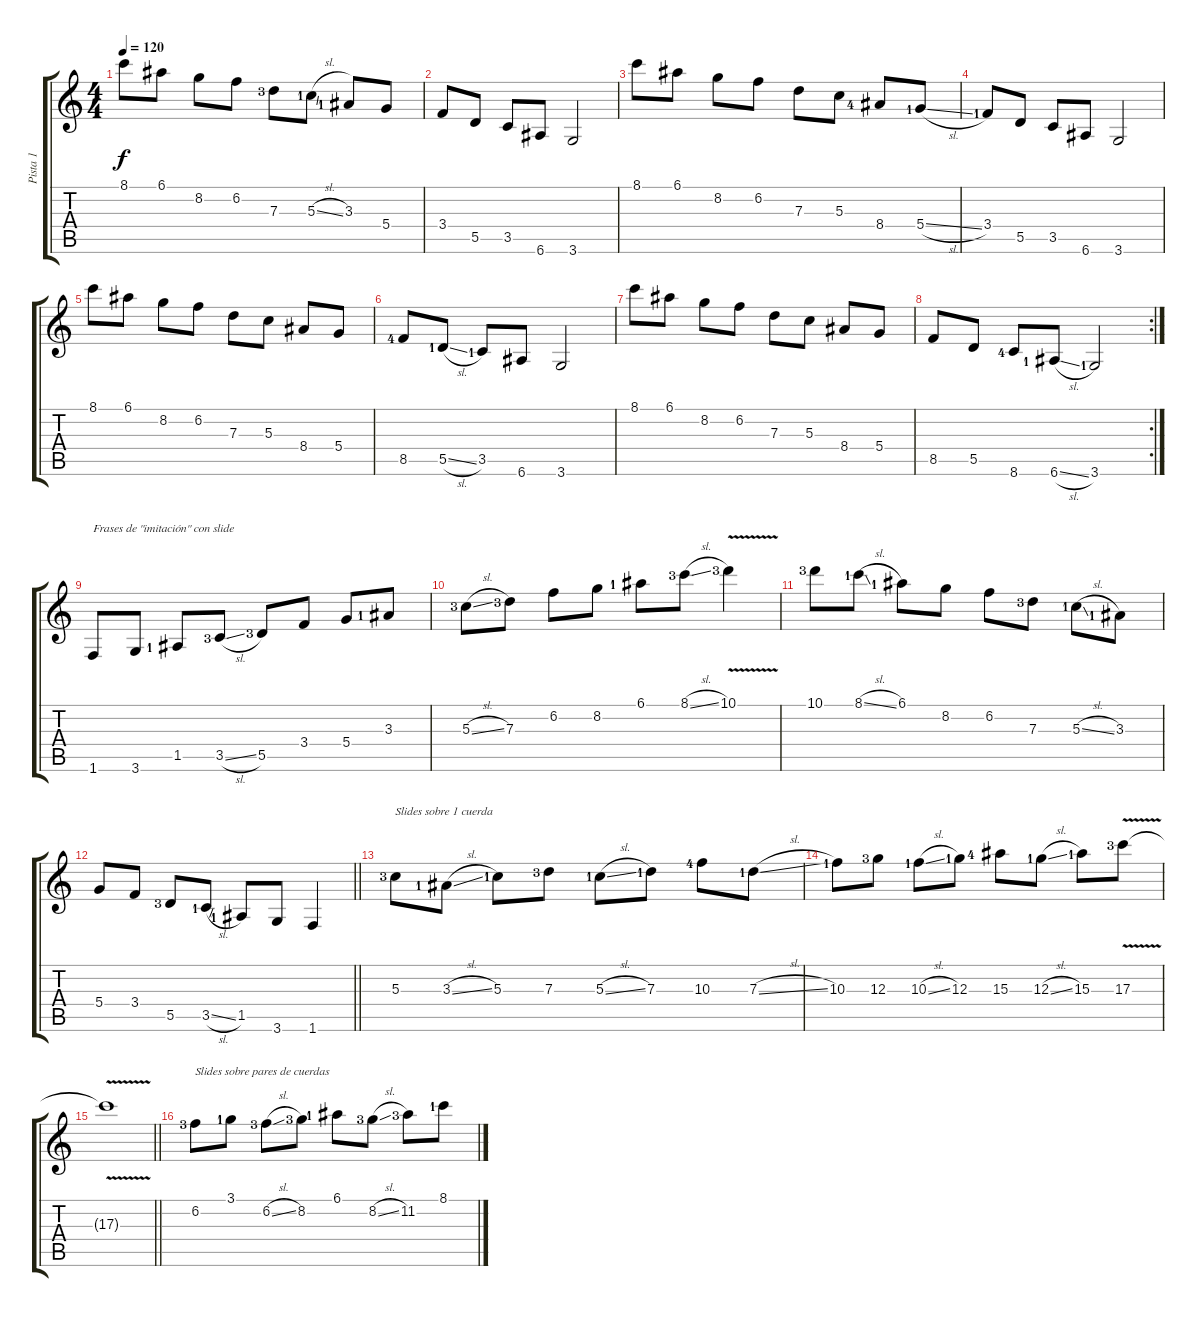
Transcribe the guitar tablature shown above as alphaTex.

\track ("Pista 1" "Pista 1") {instrument acousticguitarsteel}
\staff {score tabs}
\tuning (E4 B3 G3 D3 A2 E2) {hide}
\ts (4 4)
\tempo 120
\clef g2
\ks c
8.1.8{dy f} 6.1.8 8.2.8 6.2.8 7.3{lf 4}.8 5.3{sl lf 2}.8 3.3{lf 2}.8 5.4.8 |
3.4.8 5.5.8 3.5.8 6.6.8 3.6.2 |
8.1.8 6.1.8 8.2.8 6.2.8 7.3.8 5.3.8 8.4{lf 5}.8 5.4{sl lf 2}.8 |
3.4{lf 2}.8 5.5.8 3.5.8 6.6.8 3.6.2 |
8.1.8 6.1.8 8.2.8 6.2.8 7.3.8 5.3.8 8.4.8 5.4.8 |
8.5{lf 5}.8 5.5{sl lf 2}.8 3.5{lf 2}.8 6.6.8 3.6.2 |
8.1.8 6.1.8 8.2.8 6.2.8 7.3.8 5.3.8 8.4.8 5.4.8 |
\rc 2
8.5.8 5.5.8 8.6{lf 5}.8 6.6{sl lf 2}.8 3.6{lf 2}.2 |
1.6.8{txt "Frases de \"imitación\" con slide"} 3.6.8 1.5{lf 2}.8 3.5{sl lf 4}.8 5.5{lf 4}.8 3.4.8 5.4.8 3.3{lf 2}.8 |
5.3{sl lf 4}.8 7.3{lf 4}.8 6.2.8 8.2.8 6.1{lf 2}.8 8.1{sl lf 4}.8 10.1{v lf 4}.4 |
10.1{lf 4}.8 8.1{sl lf 2}.8 6.1{lf 2}.8 8.2.8 6.2.8 7.3{lf 4}.8 5.3{sl lf 2}.8 3.3{lf 2}.8 |
\barLineRight lightlight
5.4.8 3.4.8 5.5{lf 4}.8 3.5{sl lf 2}.8 1.5{lf 2}.8 3.6.8 1.6.4 |
5.3{lf 4}.8{txt "Slides sobre 1 cuerda"} 3.3{sl lf 2}.8 5.3{lf 2}.8 7.3{lf 4}.8 5.3{sl lf 2}.8 7.3{lf 2}.8 10.3{lf 5}.8 7.3{sl lf 2}.8 |
10.3{lf 2}.8 12.3{lf 4}.8 10.3{sl lf 2}.8 12.3{lf 2}.8 15.3{lf 5}.8 12.3{sl lf 2}.8 15.3{lf 2}.8 17.3{v lf 4}.8 |
\barLineRight lightlight
17.3{t}.1 |
6.2{lf 4}.8{txt "Slides sobre pares de cuerdas"} 3.1{lf 2}.8 6.2{sl lf 4}.8 8.2{lf 4}.8 6.1{lf 2}.8 8.2{sl lf 4}.8 11.2{lf 4}.8 8.1{lf 2}.8
